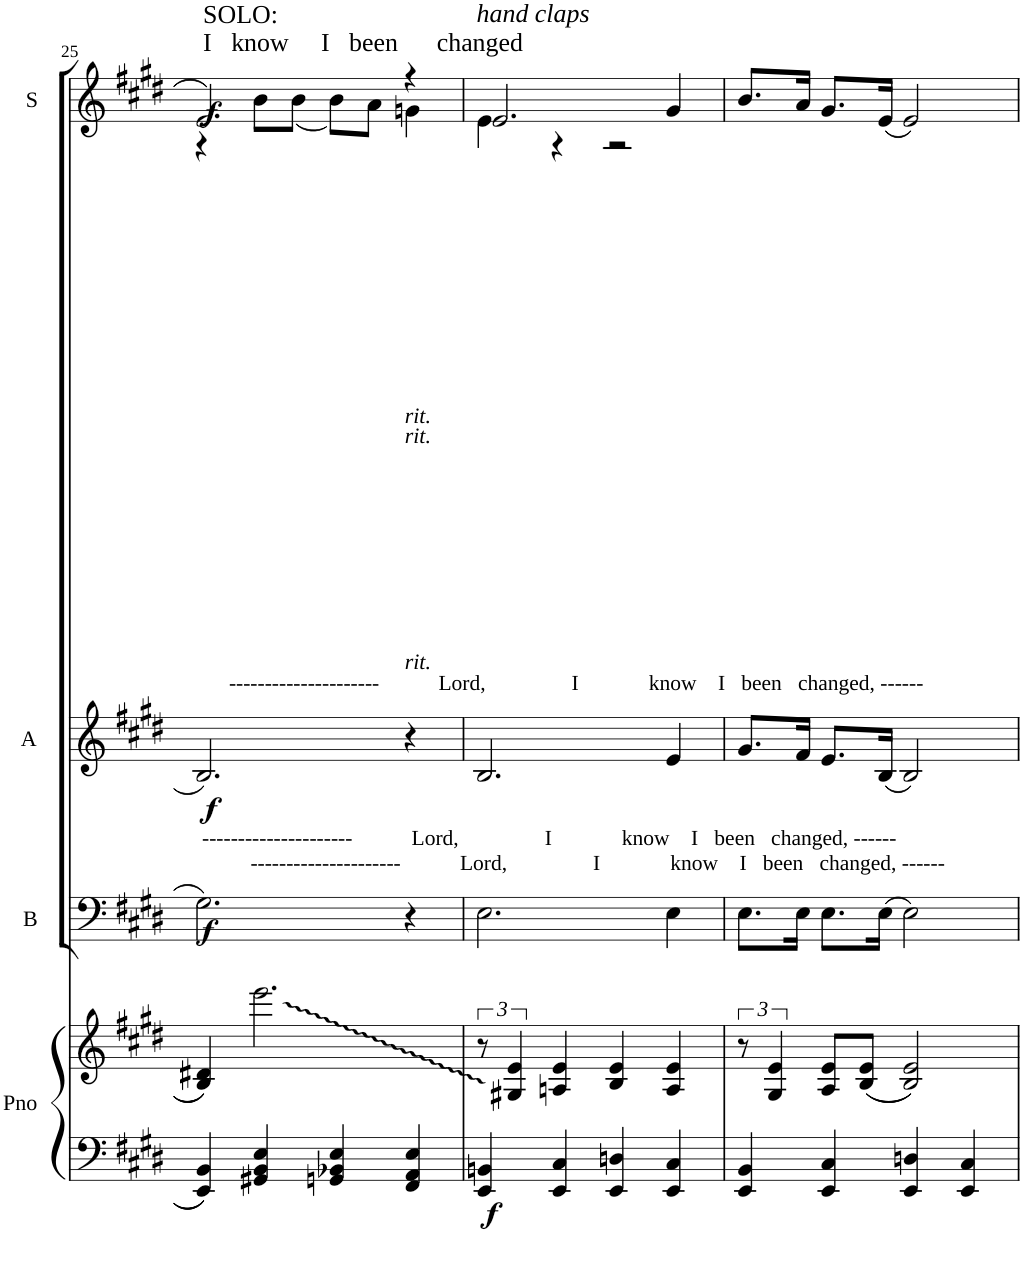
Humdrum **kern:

**kern	**kern	**dynam	**kern	**dynam	**kern	**dynam	**kern	**dynam
*part4	*part4	*part4	*part3	*part3	*part2	*part2	*part1	*part1
*staff5	*staff4	*staff4/5	*staff3	*staff3	*staff2	*staff2	*staff1	*staff1
*I"Piano	*	*	*I"Basse	*	*I"Alto	*	*I"Soprano	*
*I'Pno	*	*	*I'B	*	*I'A	*	*I'S	*
!!LO:PB:g=z
*clefF4	*clefG2	*	*clefF4	*	*clefG2	*	*clefG2	*
*k[f#c#g#d#]	*k[f#c#g#d#]	*	*k[f#c#g#d#]	*	*k[f#c#g#d#]	*	*k[f#c#g#d#]	*
*E:	*E:	*	*E:	*	*E:	*	*E:	*
*M4/4	*M4/4	*	*M4/4	*	*M4/4	*	*M4/4	*
=25	=25	=25	=25	=25	=25	=25	=25	=25
*	*	*	*	*	*	*	*^	*
!	!	!	!	!	!	!	!LO:TX:a:t=SOLO&colon;	!	!
!	!	!	!	!	!	!	!LO:TX:a:t=I   know     I   been      changed	!	!
!	!	!	!	!	!LO:TX:a:t=---------------------           Lord,                I             know    I   been   changed, ------	!	!	!	!
!	!	!	!LO:TX:a:t=---------------------           Lord,                I             know    I   been   changed, ------	!	!	!	!	!	!
!	!	!	!LO:TX:a:t=---------------------           Lord,                I             know    I   been   changed, ------	!	!	!	!	!	!
!	!	!	!	!LO:DY:b	!	!LO:DY:b	!	!	!LO:DY:b
4EE/ 4BB/	4B/ 4d#X/	.	2.G#\	f	2.B/	f	2.e/	4r	f
4GG#X/ 4BB/ 4E/	2.eee\	.	.	.	.	.	.	8b\L	.
.	.	.	.	.	.	.	.	(8b\J	.
4GGn/ 4BB-X/ 4E/	.	.	.	.	.	.	.	8b\L)	.
.	.	.	.	.	.	.	.	8a\J	.
!	!	!	!	!	!	!	!LO:TX:b:i:t=rit.	!	!
!	!	!	!	!	!	!	!LO:TX:b:i:t=rit.	!	!
!	!	!	!	!	!	!	!LO:TX:b:i:t=rit.	!	!
4FF#/ 4AA/ 4E/	.	.	4r	.	4r	.	4r	4gn\	.
=26	=26	=26	=26	=26	=26	=26	=26	=26	=26
!	!	!	!	!	!	!	!LO:TX:a:i:t=hand claps	!	!
!	!	!LO:DY:b=2	!	!	!	!	!	!	!
4EE/ 4BBn/	12r	f	2.E\	.	2.B/	.	2.e/	4e\	.
.	6G#X/ 6e/	.	.	.	.	.	.	.	.
4EE/ 4C#/	4An/ 4e/	.	.	.	.	.	.	4r	.
4EE/ 4Dn/	4B/ 4e/	.	.	.	.	.	.	2r	.
4EE/ 4C#/	4A/ 4e/	.	4E\	.	4e/	.	4g#/	.	.
*	*	*	*	*	*	*	*v	*v	*
=27	=27	=27	=27	=27	=27	=27	=27	=27
4EE/ 4BB/	12r	.	8.E\L	.	8.g#/L	.	8.b/L	.
.	6G#/ 6e/	.	.	.	.	.	.	.
.	.	.	16E\Jk	.	16f#/Jk	.	16a/Jk	.
4EE/ 4C#/	8A/ 8e/L	.	8.E\L	.	8.e/L	.	8.g#/L	.
.	((8B/ 8e/J	.	.	.	.	.	.	.
.	.	.	(16E\Jk	.	(16B/Jk	.	(16e/Jk	.
4EE/ 4Dn/	2B/ 2e/))	.	2E\)	.	2B/)	.	2e/)	.
4EE/ 4C#/	.	.	.	.	.	.	.	.
=	=	=	=	=	=	=	=	=
*-	*-	*-	*-	*-	*-	*-	*-	*-
